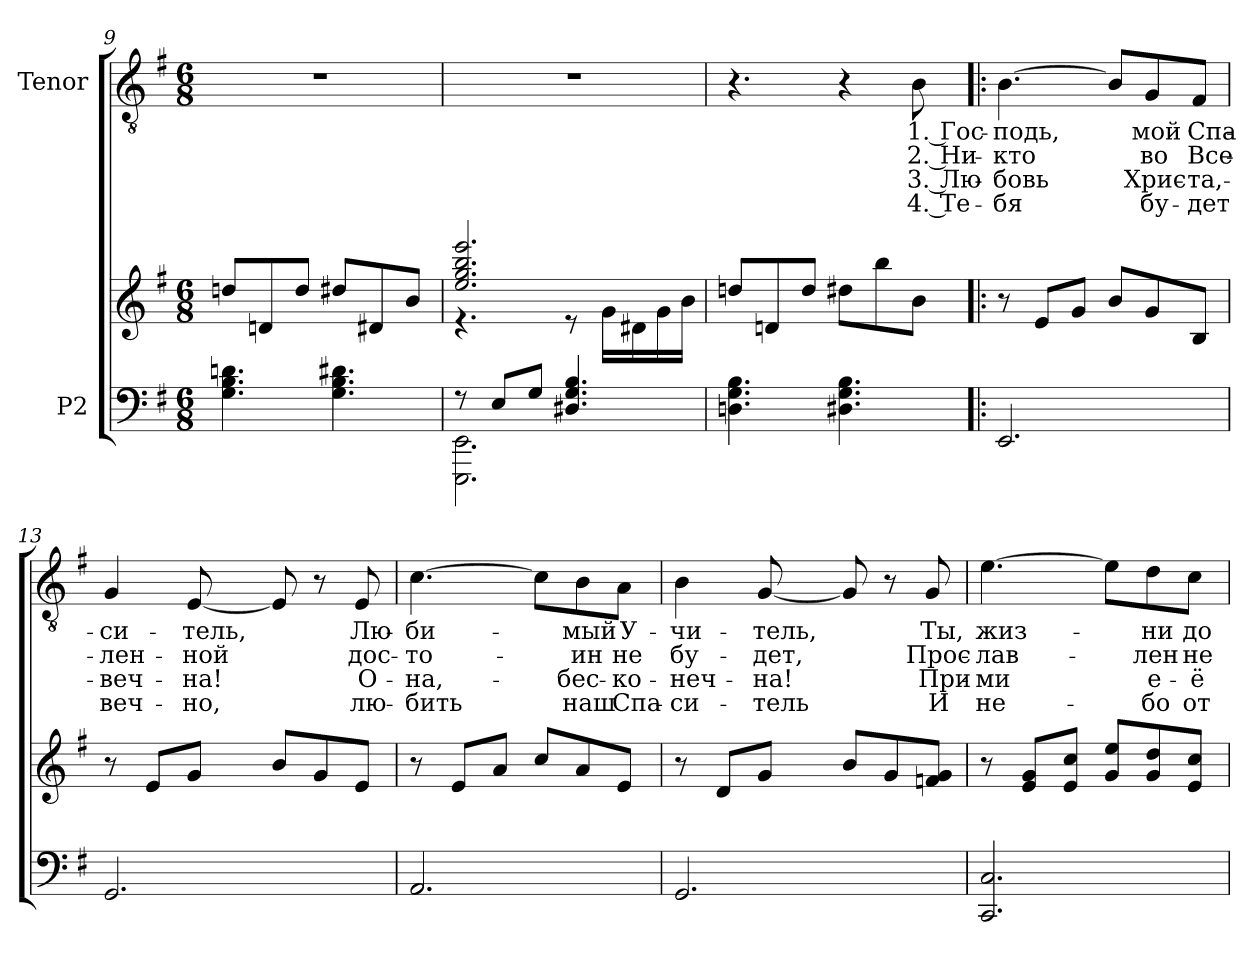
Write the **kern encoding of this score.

**kern	**kern	**kern	**text	**text	**text	**text
*part2	*part2	*part1	*part1	*part1	*part1	*part1
*staff3	*staff2	*staff1	*staff1	*staff1	*staff1	*staff1
*I"P2	*	*I"Tenor	*	*	*	*
*clefF4	*clefG2	*clefGv2	*	*	*	*
*	*	*ITrd7c12	*	*	*	*
*k[f#]	*k[f#]	*k[f#]	*	*	*	*
*e:	*e:	*e:	*	*	*	*
*M6/8	*M6/8	*M6/8	*	*	*	*
=9	=9	=9	=9	=9	=9	=9
!	!	!LO:N:vis=1	!	!	!	!
4.Gi\ 4.Bi 4.dni	8ddni/L	2.r	.	.	.	.
.	8dni/	.	.	.	.	.
.	8ddi/J	.	.	.	.	.
4.Gi\ 4.Bi 4.d#Xi	8dd#Xi/L	.	.	.	.	.
.	8d#Xi/	.	.	.	.	.
.	8bi/J	.	.	.	.	.
=10	=10	=10	=10	=10	=10	=10
*^	*^	*	*	*	*	*
!	!	!	!	!LO:N:vis=1	!	!	!	!
8r	2.EEEi\ 2.EEi	2.eei/ 2.ggi 2.bbi 2.eeei	4.r	2.r	.	.	.	.
8Ei/L	.	.	.	.	.	.	.	.
8Gi/J	.	.	.	.	.	.	.	.
4.D#Xi/ 4.Gi 4.Bi	.	.	8r	.	.	.	.	.
.	.	.	16gi\LL	.	.	.	.	.
.	.	.	16d#Xi\	.	.	.	.	.
.	.	.	16gi\	.	.	.	.	.
.	.	.	16bi\JJ	.	.	.	.	.
*v	*v	*	*	*	*	*	*	*
*	*v	*v	*	*	*	*	*
!!LO:LB:g=z
=11	=11	=11	=11	=11	=11	=11
4.Dni\ 4.Gi 4.Bi	8ddni/L	4.r	.	.	.	.
.	8dni/	.	.	.	.	.
.	8ddi/J	.	.	.	.	.
4.D#Xi\ 4.Gi 4.Bi	8dd#Xi\L	4r	.	.	.	.
.	8bbi\	.	.	.	.	.
!	!	!	!LO:LY:b:color=#000000	!LO:LY:b:color=#000000	!LO:LY:b:color=#000000	!LO:LY:b:color=#000000
.	8bi\J	8BBi\	1. Гос-	2. Ни-	3. Лю-	4. Те-
=12!|:	=12!|:	=12!|:	=12!|:	=12!|:	=12!|:	=12!|:
!	!	!	!LO:LY:b:color=#000000	!LO:LY:b:color=#000000	!LO:LY:b:color=#000000	!LO:LY:b:color=#000000
2.EEi/	8r	[>4.BBi\	-подь,	кто	бовь	бя
.	8ei/L	.	.	.	.	.
.	8gi/J	.	.	.	.	.
.	8bi/L	8BBi/L]	.	.	.	.
!	!	!	!LO:LY:b:color=#000000	!LO:LY:b:color=#000000	!LO:LY:b:color=#000000	!LO:LY:b:color=#000000
.	8gi/	8GGi/	мой	во	Хрис-	бу-
!	!	!	!LO:LY:b:color=#000000	!LO:LY:b:color=#000000	!LO:LY:b:color=#000000	!LO:LY:b:color=#000000
.	8Bi/J	8FF#i/J	Спа-	Все-	-та,-	-дет
=13	=13	=13	=13	=13	=13	=13
!	!	!	!LO:LY:b:color=#000000	!LO:LY:b:color=#000000	!LO:LY:b:color=#000000	!LO:LY:b:color=#000000
2.GGi/	8r	4GGi/	-си-	-лен-	-веч-	веч-
.	8ei/L	.	.	.	.	.
!	!	!	!LO:LY:b:color=#000000	!LO:LY:b:color=#000000	!LO:LY:b:color=#000000	!LO:LY:b:color=#000000
.	8gi/J	[<8EEi/	-тель,	-ной	-на!	-но,
.	8bi/L	8EEi/]	.	.	.	.
.	8gi/	8r	.	.	.	.
!	!	!	!LO:LY:b:color=#000000	!LO:LY:b:color=#000000	!LO:LY:b:color=#000000	!LO:LY:b:color=#000000
.	8ei/J	8EEi/	Лю-	дос-	О-	лю-
=14	=14	=14	=14	=14	=14	=14
!	!	!	!LO:LY:b:color=#000000	!LO:LY:b:color=#000000	!LO:LY:b:color=#000000	!LO:LY:b:color=#000000
2.AAi/	8r	[>4.Ci\	-би-	-то-	-на,-	-бить
.	8ei/L	.	.	.	.	.
.	8ai/J	.	.	.	.	.
.	8cci/L	8Ci\L]	.	.	.	.
!	!	!	!LO:LY:b:color=#000000	!LO:LY:b:color=#000000	!LO:LY:b:color=#000000	!LO:LY:b:color=#000000
.	8ai/	8BBi\	-мый	-ин	-бес-	наш
!	!	!	!LO:LY:b:color=#000000	!LO:LY:b:color=#000000	!LO:LY:b:color=#000000	!LO:LY:b:color=#000000
.	8ei/J	8AAi\J	У-	не	-ко-	Спа-
=15	=15	=15	=15	=15	=15	=15
!	!	!	!LO:LY:b:color=#000000	!LO:LY:b:color=#000000	!LO:LY:b:color=#000000	!LO:LY:b:color=#000000
2.GGi/	8r	4BBi\	-чи-	бу-	-неч-	-си-
.	8di/L	.	.	.	.	.
!	!	!	!LO:LY:b:color=#000000	!LO:LY:b:color=#000000	!LO:LY:b:color=#000000	!LO:LY:b:color=#000000
.	8gi/J	[<8GGi/	-тель,	-дет,	-на!	-тель
.	8bi/L	8GGi/]	.	.	.	.
.	8gi/	8r	.	.	.	.
!	!	!	!LO:LY:b:color=#000000	!LO:LY:b:color=#000000	!LO:LY:b:color=#000000	!LO:LY:b:color=#000000
.	8fni/ 8giJ	8GGi/	Ты,	Прос-	При-	И
=16	=16	=16	=16	=16	=16	=16
!	!	!	!LO:LY:b:color=#000000	!LO:LY:b:color=#000000	!LO:LY:b:color=#000000	!LO:LY:b:color=#000000
2.CCi/ 2.Ci	8r	[>4.Ei\	жиз-	-лав-	-ми	не-
.	8ei/ 8giL	.	.	.	.	.
.	8ei/ 8cciJ	.	.	.	.	.
.	8gi/ 8eeiL	8Ei\L]	.	.	.	.
!	!	!	!LO:LY:b:color=#000000	!LO:LY:b:color=#000000	!LO:LY:b:color=#000000	!LO:LY:b:color=#000000
.	8gi/ 8ddi	8Di\	-ни	-лен	е-	-бо
!	!	!	!LO:LY:b:color=#000000	!LO:LY:b:color=#000000	!LO:LY:b:color=#000000	!LO:LY:b:color=#000000
.	8ei/ 8cciJ	8Ci\J	до-	не	-ё	от-
=	=	=	=	=	=	=
*-	*-	*-	*-	*-	*-	*-
